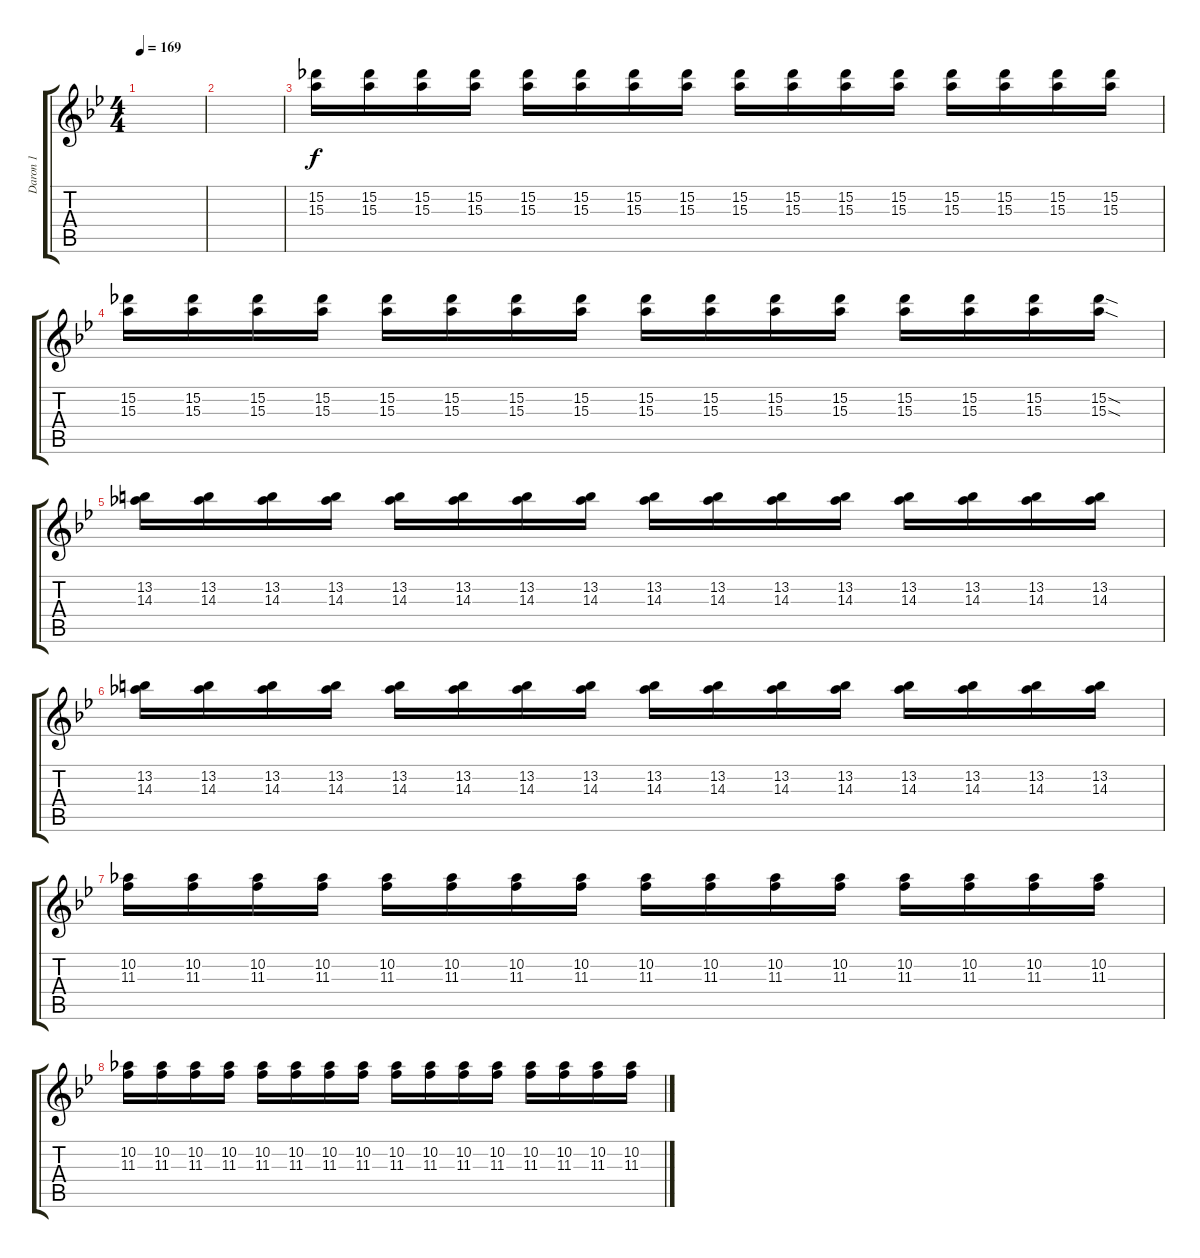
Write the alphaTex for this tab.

\track ("Daron 1" "Daron 1") {instrument overdrivenguitar}
\staff {score tabs}
\tuning (Eb4 Bb3 Gb3 Db3 Ab2 Db2) {hide}
\ts (4 4)
\tempo 169
\clef g2
\ks bb
|
|
(15.2 15.3).16{volume 7} (15.2 15.3).16 (15.2 15.3).16 (15.2 15.3).16 (15.2 15.3).16 (15.2 15.3).16 (15.2 15.3).16 (15.2 15.3).16 (15.2 15.3).16 (15.2 15.3).16 (15.2 15.3).16 (15.2 15.3).16 (15.2 15.3).16 (15.2 15.3).16 (15.2 15.3).16 (15.2 15.3).16 |
(15.2 15.3).16 (15.2 15.3).16 (15.2 15.3).16 (15.2 15.3).16 (15.2 15.3).16 (15.2 15.3).16 (15.2 15.3).16 (15.2 15.3).16 (15.2 15.3).16 (15.2 15.3).16 (15.2 15.3).16 (15.2 15.3).16 (15.2 15.3).16 (15.2 15.3).16 (15.2 15.3).16 (15.2{sod} 15.3{sod}).16 |
(13.2 14.3).16 (13.2 14.3).16 (13.2 14.3).16 (13.2 14.3).16 (13.2 14.3).16 (13.2 14.3).16 (13.2 14.3).16 (13.2 14.3).16 (13.2 14.3).16 (13.2 14.3).16 (13.2 14.3).16 (13.2 14.3).16 (13.2 14.3).16 (13.2 14.3).16 (13.2 14.3).16 (13.2 14.3).16 |
(13.2 14.3).16 (13.2 14.3).16 (13.2 14.3).16 (13.2 14.3).16 (13.2 14.3).16 (13.2 14.3).16 (13.2 14.3).16 (13.2 14.3).16 (13.2 14.3).16 (13.2 14.3).16 (13.2 14.3).16 (13.2 14.3).16 (13.2 14.3).16 (13.2 14.3).16 (13.2 14.3).16 (13.2 14.3).16 |
(10.2 11.3).16 (10.2 11.3).16 (10.2 11.3).16 (10.2 11.3).16 (10.2 11.3).16 (10.2 11.3).16 (10.2 11.3).16 (10.2 11.3).16 (10.2 11.3).16 (10.2 11.3).16 (10.2 11.3).16 (10.2 11.3).16 (10.2 11.3).16 (10.2 11.3).16 (10.2 11.3).16 (10.2 11.3).16 |
(10.2 11.3).16 (10.2 11.3).16 (10.2 11.3).16 (10.2 11.3).16 (10.2 11.3).16 (10.2 11.3).16 (10.2 11.3).16 (10.2 11.3).16 (10.2 11.3).16 (10.2 11.3).16 (10.2 11.3).16 (10.2 11.3).16 (10.2 11.3).16 (10.2 11.3).16 (10.2 11.3).16 (10.2 11.3).16
